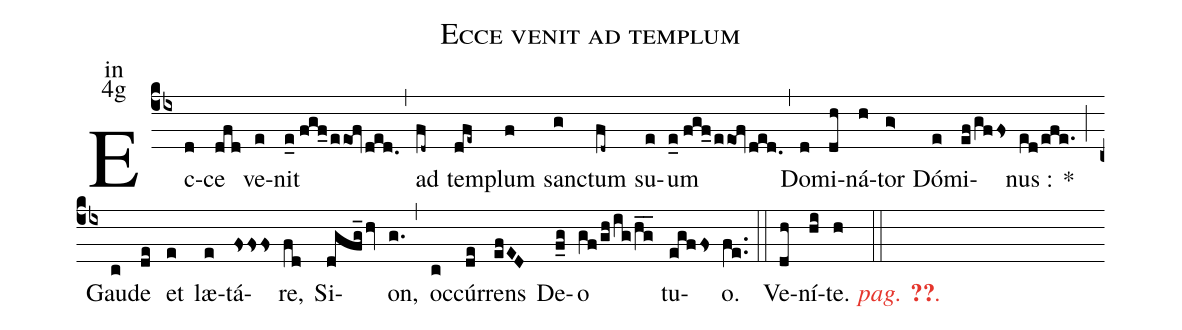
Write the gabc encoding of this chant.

name:Ecce venit ad templum;
office-part:in;
mode:4g;
%%
(cb4) Ec(d)ce(dfd) ve(e)nit(e_0//fgf_/eeof/ded.) (,)
ad(fd~) tem(dfe~)plum(f) sanc(g)tum(fd~) su(e)um(e_0//fgf_/eeof/ded.) (,)
Do(d)mi(dh)ná(h)tor(g>) Dó(e)mi(ef/gffs)nus :(ed/efe.) <sp>*</sp>(;)
Gau(c)de(de) et(e) læ(e)tá(fsss)re,(fd) Si(dgfg_/hv)on,(g.) (,)
oc(c)cúr(de)rens(efED) De(f_g)o(gf/gh/ig/hg__) tu(egffs)o.(fe..) (::)
<nlba>Ve(dh)ní(hi)te. <c><i>pag. <v>\pageref{M-ORIP4g}</v>.</i></c></nlba>(h ::)
